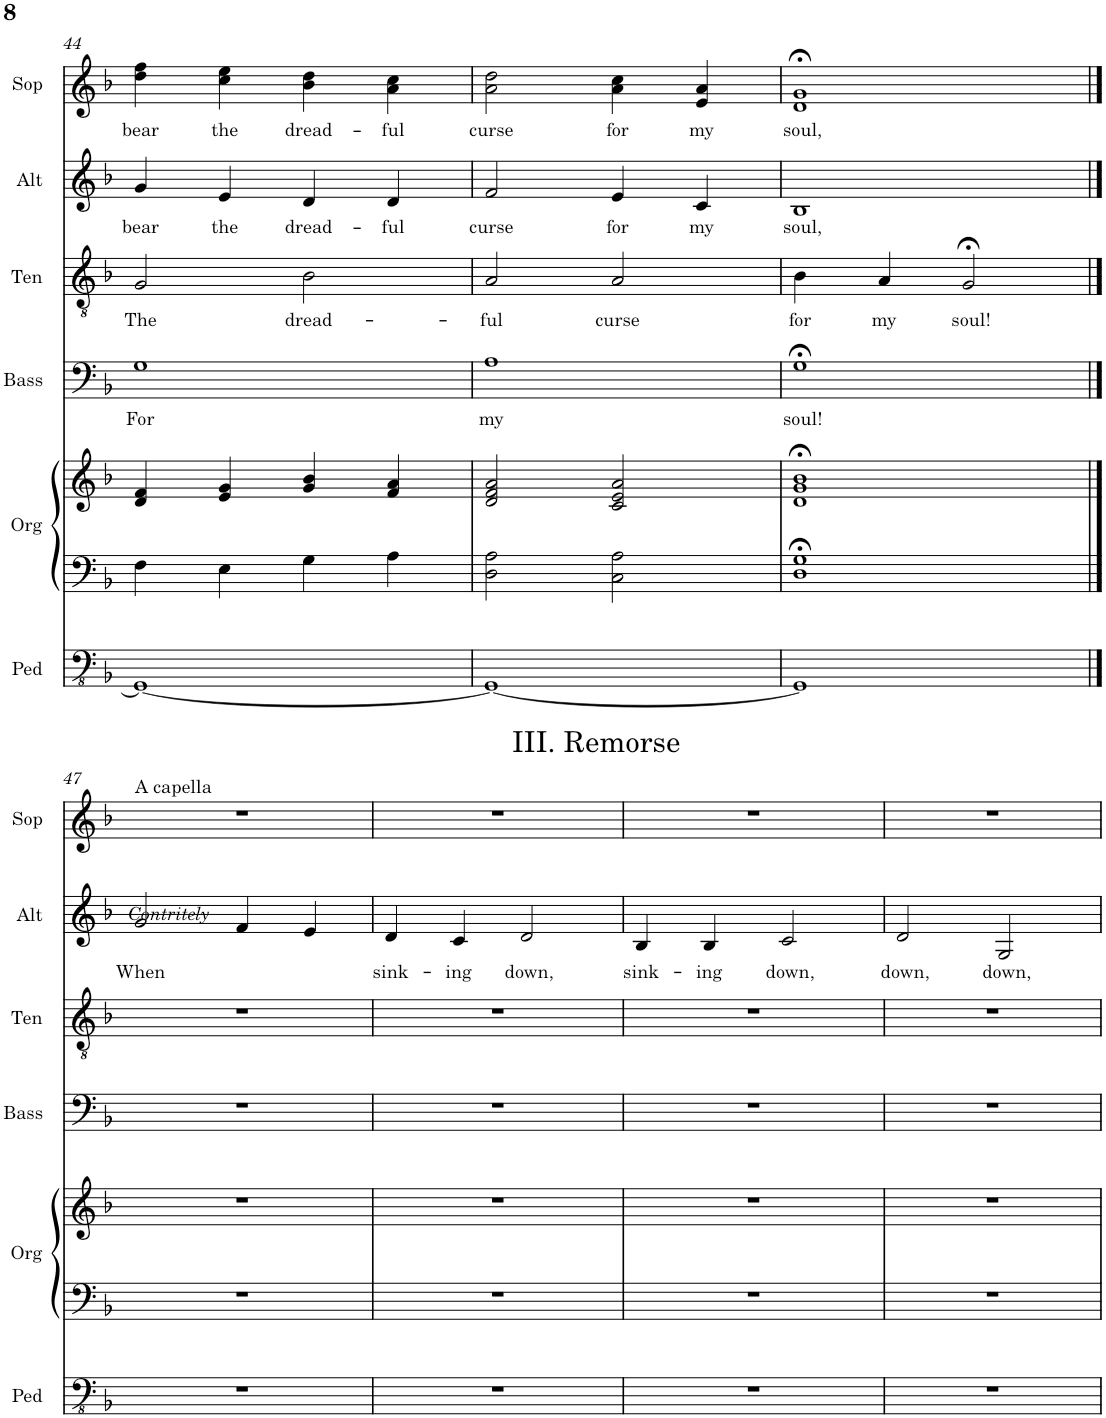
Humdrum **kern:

**kern	**kern	**kern	**kern	**text	**kern	**text	**kern	**text	**kern	**text
*part6	*part5	*part5	*part4	*part4	*part3	*part3	*part2	*part2	*part1	*part1
*staff7	*staff6	*staff5	*staff4	*staff4	*staff3	*staff3	*staff2	*staff2	*staff1	*staff1
*I"Pedals	*I"Organ	*	*I"Bass	*	*I"Tenor	*	*I"Alto	*	*I"Soprano	*
*I'Ped	*I'Org	*	*I'Bass	*	*I'Ten	*	*I'Alt	*	*I'Sop	*
!!LO:PB:g=z
*clefFv4	*clefF4	*clefG2	*clefF4	*	*clefGv2	*	*clefG2	*	*clefG2	*
*k[b-]	*k[b-]	*k[b-]	*k[b-]	*	*k[b-]	*	*k[b-]	*	*k[b-]	*
*M4/4	*M4/4	*M4/4	*M4/4	*	*M4/4	*	*M4/4	*	*M4/4	*
=44	=44	=44	=44	=44	=44	=44	=44	=44	=44	=44
!	!	!	!	!LO:LY:b	!	!LO:LY:b	!	!LO:LY:b	!	!LO:LY:b
1GGG_	4F\	4d/ 4f/	1G	For	2G/	The	4g/	bear	4dd\ 4ff\	bear
!	!	!	!	!	!	!	!	!LO:LY:b	!	!LO:LY:b
.	4E\	4e/ 4g/	.	.	.	.	4e/	the	4cc\ 4ee\	the
!	!	!	!	!	!	!LO:LY:b	!	!LO:LY:b	!	!LO:LY:b
.	4G\	4g/ 4b-/	.	.	2B-\	dread-	4d/	dread-	4b-\ 4dd\	dread-
!	!	!	!	!	!	!	!	!LO:LY:b	!	!LO:LY:b
.	4A\	4f/ 4a/	.	.	.	.	4d/	-ful	4a\ 4cc\	-ful
=45	=45	=45	=45	=45	=45	=45	=45	=45	=45	=45
!	!	!	!	!LO:LY:b	!	!LO:LY:b	!	!LO:LY:b	!	!LO:LY:b
1GGG_	2D\ 2A\	2d/ 2f/ 2a/	1A	my	2A/	-ful	2f/	curse	2a\ 2dd\	curse
!	!	!	!	!	!	!LO:LY:b	!	!LO:LY:b	!	!LO:LY:b
.	2C\ 2A\	2c/ 2e/ 2a/	.	.	2A/	curse	4e/	for	4a\ 4cc\	for
!	!	!	!	!	!	!	!	!LO:LY:b	!	!LO:LY:b
.	.	.	.	.	.	.	4c/	my	4e/ 4a/	my
=46	=46	=46	=46	=46	=46	=46	=46	=46	=46	=46
!	!	!	!	!LO:LY:b	!	!LO:LY:b	!	!LO:LY:b	!	!LO:LY:b
1GGG]	1D;< 1G;<	1d;< 1g;< 1b-;<	1G;<	soul!	4B-\	for	1B-	soul,	1d;< 1g;<	soul,
!	!	!	!	!	!	!LO:LY:b	!	!	!	!
.	.	.	.	.	4A/	my	.	.	.	.
!	!	!	!	!	!	!LO:LY:b	!	!	!	!
.	.	.	.	.	2G;</	soul!	.	.	.	.
!!LO:LB:g=z
==47	==47	==47	==47	==47	==47	==47	==47	==47	==47	==47
!	!	!	!	!	!	!	!	!	!LO:TX:a:t=A capella	!
!	!	!	!	!	!	!	!LO:TX:b:i:t=Contritely	!	!	!
!	!	!	!	!	!	!	!	!LO:LY:b	!	!
1r	1r	1r	1r	.	1r	.	2g/	When	1r	.
.	.	.	.	.	.	.	4f/	.	.	.
.	.	.	.	.	.	.	4e/	.	.	.
=48	=48	=48	=48	=48	=48	=48	=48	=48	=48	=48
!	!	!	!	!	!	!	!	!LO:LY:b	!	!
1r	1r	1r	1r	.	1r	.	4d/	sink-	1r	.
!	!	!	!	!	!	!	!	!LO:LY:b	!	!
.	.	.	.	.	.	.	4c/	-ing	.	.
!	!	!	!	!	!	!	!	!LO:LY:b	!	!
.	.	.	.	.	.	.	2d/	down,	.	.
=49	=49	=49	=49	=49	=49	=49	=49	=49	=49	=49
!	!	!	!	!	!	!	!	!	!LO:TX:a:t=III. Remorse	!
!	!	!	!	!	!	!	!	!LO:LY:b	!	!
1r	1r	1r	1r	.	1r	.	4B-/	sink-	1r	.
!	!	!	!	!	!	!	!	!LO:LY:b	!	!
.	.	.	.	.	.	.	4B-/	-ing	.	.
!	!	!	!	!	!	!	!	!LO:LY:b	!	!
.	.	.	.	.	.	.	2c/	down,	.	.
=50	=50	=50	=50	=50	=50	=50	=50	=50	=50	=50
!	!	!	!	!	!	!	!	!LO:LY:b	!	!
1r	1r	1r	1r	.	1r	.	2d/	down,	1r	.
!	!	!	!	!	!	!	!	!LO:LY:b	!	!
.	.	.	.	.	.	.	2G/	down,	.	.
=	=	=	=	=	=	=	=	=	=	=
*-	*-	*-	*-	*-	*-	*-	*-	*-	*-	*-
